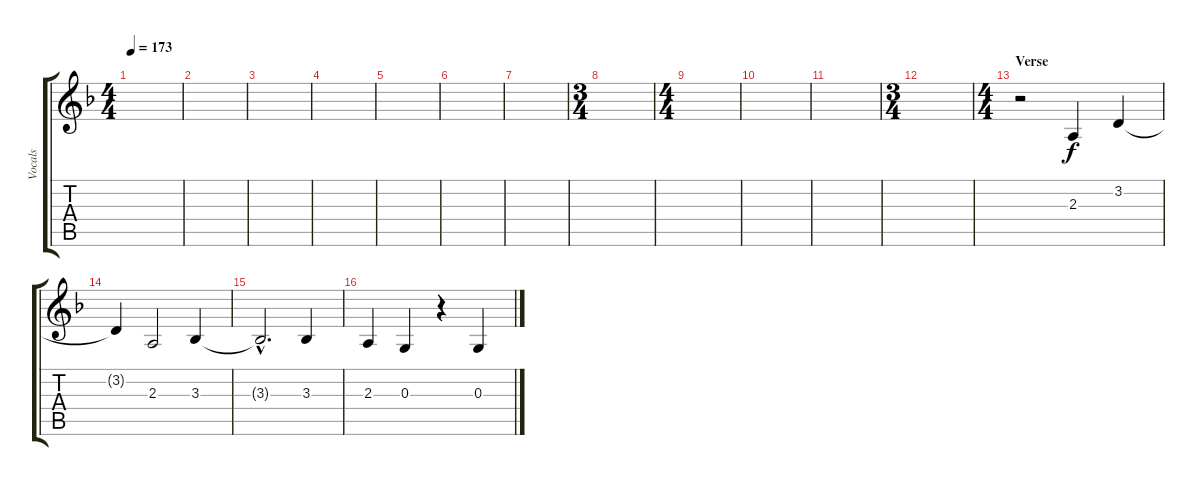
\track ("Vocals" "Vocals") {instrument violin}
\staff {score tabs}
\tuning (E4 B3 G3 D3 A2 E2) {hide}
\ts (4 4)
\tempo 173
\clef g2
\ks dminor
|
|
|
|
|
|
|
\ts (3 4)
|
\ts (4 4)
|
|
|
\ts (3 4)
|
\ts (4 4)
\section ("" "Verse")
r.2{volume 13} 2.3.4 3.2.4 |
3.2{t}.4 2.3.2 3.3.4 |
3.3{hac t}.2{d} 3.3.4 |
2.3.4 0.3.4 r.4 0.3.4
